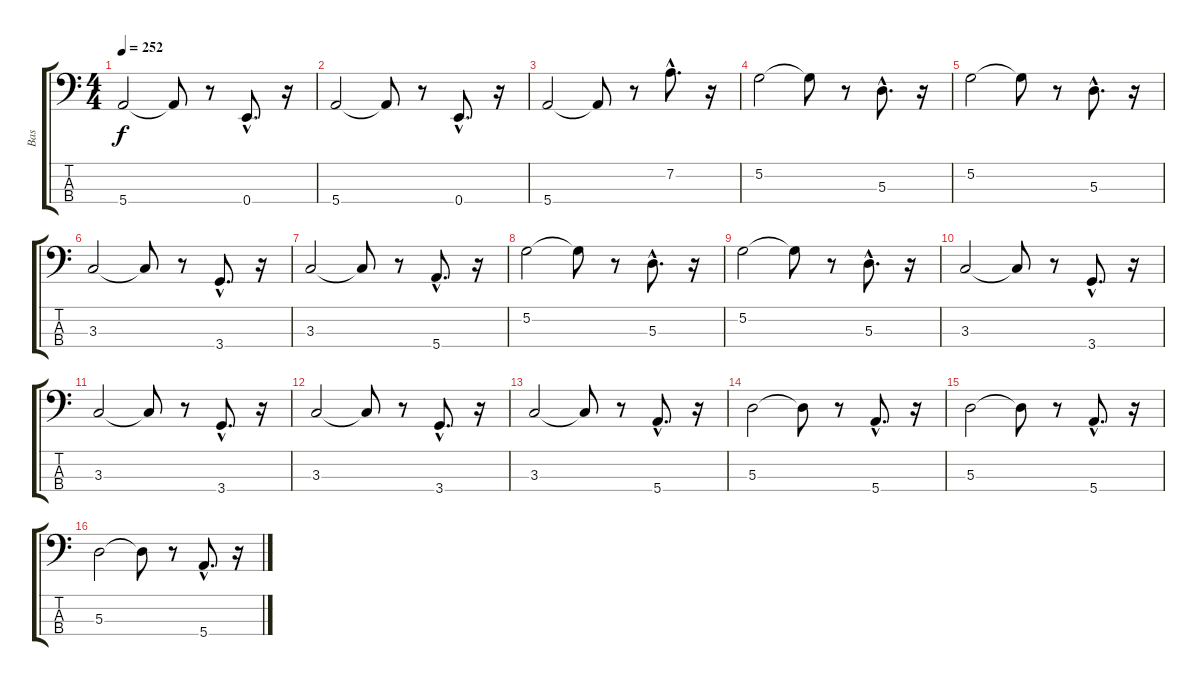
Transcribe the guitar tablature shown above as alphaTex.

\track ("Bas" "Bas") {instrument acousticbass}
\staff {score tabs}
\tuning (G2 D2 A1 E1) {hide}
\ts (4 4)
\tempo 252
\clef f4
\ks c
5.4.2{dy f} 5.4{t}.8 r.8 0.4{hac}.8{d} r.16 |
5.4.2 5.4{t}.8 r.8 0.4{hac}.8{d} r.16 |
5.4.2 5.4{t}.8 r.8 7.2{hac}.8{d} r.16 |
5.2.2 5.2{t}.8 r.8 5.3{hac}.8{d} r.16 |
5.2.2 5.2{t}.8 r.8 5.3{hac}.8{d} r.16 |
3.3.2 3.3{t}.8 r.8 3.4{hac}.8{d} r.16 |
3.3.2 3.3{t}.8 r.8 5.4{hac}.8{d} r.16 |
5.2.2 5.2{t}.8 r.8 5.3{hac}.8{d} r.16 |
5.2.2 5.2{t}.8 r.8 5.3{hac}.8{d} r.16 |
3.3.2 3.3{t}.8 r.8 3.4{hac}.8{d} r.16 |
3.3.2 3.3{t}.8 r.8 3.4{hac}.8{d} r.16 |
3.3.2 3.3{t}.8 r.8 3.4{hac}.8{d} r.16 |
3.3.2 3.3{t}.8 r.8 5.4{hac}.8{d} r.16 |
5.3.2 5.3{t}.8 r.8 5.4{hac}.8{d} r.16 |
5.3.2 5.3{t}.8 r.8 5.4{hac}.8{d} r.16 |
5.3.2 5.3{t}.8 r.8 5.4{hac}.8{d} r.16
